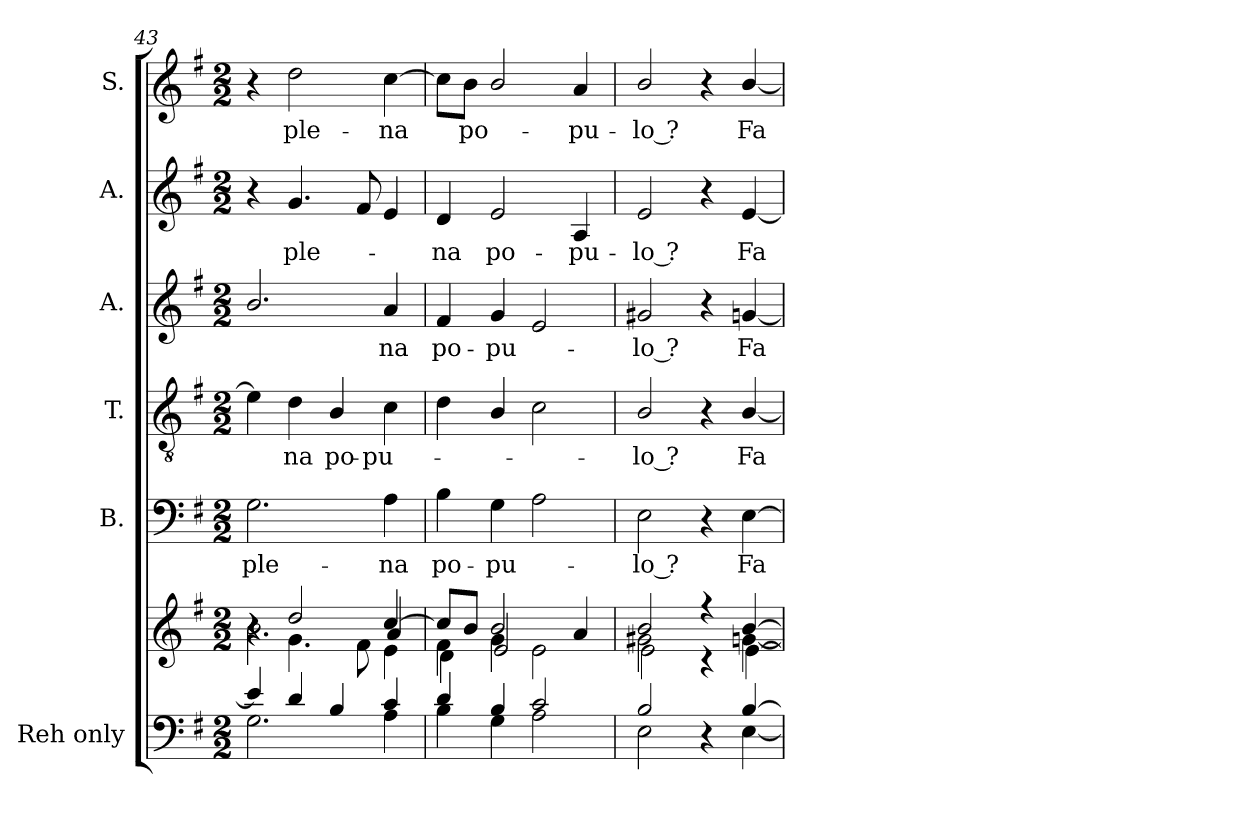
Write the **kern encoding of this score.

**kern	**kern	**kern	**text	**kern	**text	**kern	**text	**kern	**text	**kern	**text
*part6	*part6	*part5	*part5	*part4	*part4	*part3	*part3	*part2	*part2	*part1	*part1
*staff7	*staff6	*staff5	*staff5	*staff4	*staff4	*staff3	*staff3	*staff2	*staff2	*staff1	*staff1
*I"Reh  only	*	*I"B.	*	*I"T.	*	*I"A.	*	*I"A.	*	*I"S.	*
*	*	*I'B.	*	*I'T.	*	*I'A.	*	*I'A.	*	*	*
*clefF4	*clefG2	*clefF4	*	*clefGv2	*	*clefG2	*	*clefG2	*	*clefG2	*
*	*	*	*	*ITrd7c12	*	*	*	*	*	*	*
*k[f#]	*k[f#]	*k[f#]	*	*k[f#]	*	*k[f#]	*	*k[f#]	*	*k[f#]	*
*G:	*G:	*G:	*	*G:	*	*G:	*	*G:	*	*G:	*
*M2/2	*M2/2	*M2/2	*	*M2/2	*	*M2/2	*	*M2/2	*	*M2/2	*
=43	=43	=43	=43	=43	=43	=43	=43	=43	=43	=43	=43
*^	*^	*	*	*	*	*	*	*	*	*	*
*	*	*	*^	*	*	*	*	*	*	*	*	*	*
!	!	!	!	!	!	!LO:LY:b	!	!	!	!	!	!	!	!
4e/]	2.G\	4r	2.b\	4r	2.G\	ple-	4E\]	.	2.b/	.	4r	.	4r	.
!	!	!	!	!	!	!	!	!LO:LY:b	!	!	!	!LO:LY:b	!	!LO:LY:b
4d/	.	2dd/	.	4.g\	.	.	4D\	-na	.	.	4.g/	ple-	2dd\	ple-
!	!	!	!	!	!	!	!	!LO:LY:b	!	!	!	!	!	!
4B/	.	.	.	.	.	.	4BB/	po-	.	.	.	.	.	.
.	.	.	.	8f#\	.	.	.	.	.	.	8f#/	.	.	.
!	!	!	!	!	!	!LO:LY:b	!	!LO:LY:b	!	!LO:LY:b	!	!	!	!LO:LY:b
4c/	4A\	[4cc/	4a/	4e\	4A\	-na	4C\	-pu-	4a/	-na	4e/	.	[4cc\	-na
=44	=44	=44	=44	=44	=44	=44	=44	=44	=44	=44	=44	=44	=44	=44
!	!	!	!	!	!	!LO:LY:b	!	!	!	!LO:LY:b	!	!LO:LY:b	!	!
4d/	4B\	8cc/L]	4f#\	4d\	4B\	po-	4D\	.	4f#/	po-	4d/	-na	8cc\L]	.
!	!	!	!	!	!	!	!	!	!	!	!	!	!	!LO:LY:b
.	.	8b/J	.	.	.	.	.	.	.	.	.	.	8b\J	po-
!	!	!	!	!	!	!LO:LY:b	!	!	!	!LO:LY:b	!	!LO:LY:b	!	!
4B/	4G\	2b/	4g\	2e/	4G\	-pu-	4BB/	.	4g/	-pu-	2e/	po-	2b/	.
2c/	2A\	.	2e\	.	2A\	.	2C\	.	2e/	.	.	.	.	.
!	!	!	!	!	!	!	!	!	!	!	!	!LO:LY:b	!	!LO:LY:b
.	.	4a/	.	4ryy	.	.	.	.	.	.	4A/	-pu-	4a/	-pu-
=45	=45	=45	=45	=45	=45	=45	=45	=45	=45	=45	=45	=45	=45	=45
!	!	!	!	!	!	!LO:LY:b	!	!LO:LY:b	!	!LO:LY:b	!	!LO:LY:b	!	!LO:LY:b
2B/	2E\	2b/	2g#X\	2e\	2E\	-lo ?	2BB/	-lo ?	2g#X/	-lo ?	2e/	-lo ?	2b/	-lo ?
4r	4ryy	4r	4ryy	4r	4r	.	4r	.	4r	.	4r	.	4r	.
!	!	!	!	!	!	!LO:LY:b	!	!LO:LY:b	!	!LO:LY:b	!	!LO:LY:b	!	!LO:LY:b
[4B/	[4E\	[4b/	[4gn\	[4e\	[4E\	Fa-	[4BB/	Fa-	[4gn/	Fa-	[4e/	Fa-	[4b/	Fa-
*v	*v	*	*	*	*	*	*	*	*	*	*	*	*	*
*	*v	*v	*v	*	*	*	*	*	*	*	*	*	*
=	=	=	=	=	=	=	=	=	=	=	=
*-	*-	*-	*-	*-	*-	*-	*-	*-	*-	*-	*-
